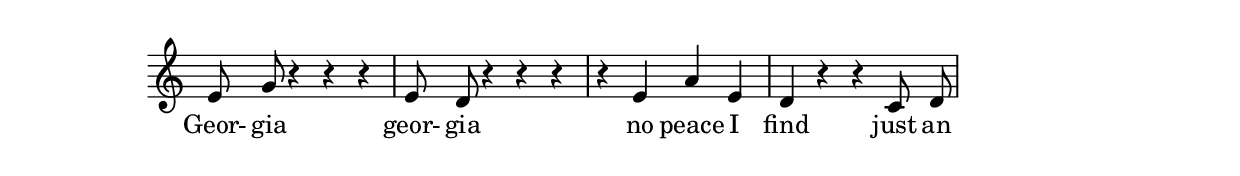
#(ly:set-option 'midi-extension "mid")
\version "2.12.3"
\include "english.ly"
\header{


}
%{
  +         2  
| GP - -  - | GR - - - | - G D G | R - - SR |
  Geor-gia geor-gia no peace I find      just an   

 
  
  


%}
melody = {
\once \override Staff.TimeSignature #'stencil = ##f
\clef treble
\key c \major
\autoBeamOn
\cadenzaOn


 \bar "|"  e'8 g'8 r4 r4 r4 \bar "|"  e'8 d'8 r4 r4 r4 \bar "|"  r4 e'4 a'4 e'4 \bar "|"  d'4 r4 r4 c'8 d'8 \bar "|" \break

}


text = \lyricmode {
Geor- gia geor- gia no peace I find just an 
}

\score{

<<
\new Voice = "one" {
\melody
}
\new Lyrics \lyricsto "one" \text
>>
\layout {
\context {
\Score
\remove "Bar_number_engraver"
}
}
\midi {
\context {
\Score
tempoWholesPerMinute = #(ly:make-moment 200 4)
}
}
}